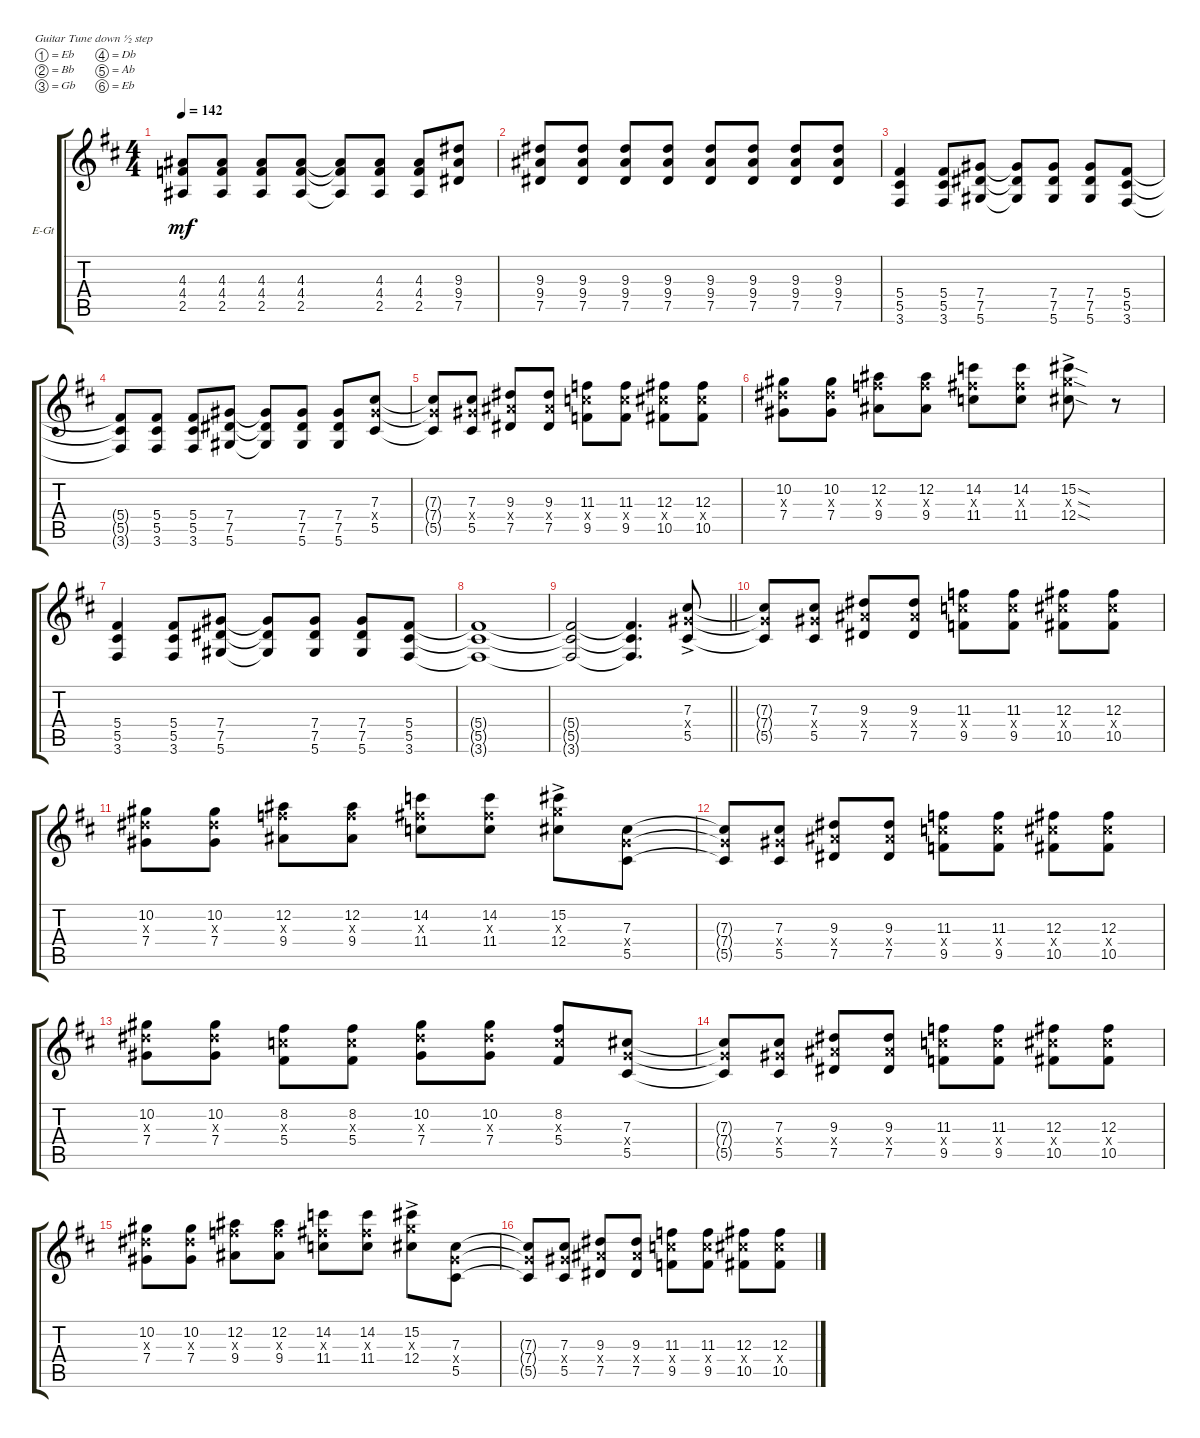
\defaultSystemsLayout 4
\bracketExtendMode groupsimilarinstruments
\firstSystemTrackNameOrientation horizontal
\otherSystemsTrackNameOrientation horizontal
\track ("Lead Electric Guitar 1" "E-Gt") {instrument overdrivenguitar}
\staff {score tabs}
\tuning (Eb4 Bb3 Gb3 Db3 Ab2 Eb2)
\ts (4 4)
\tempo 142
\clef g2
\ks d
(2.5 4.4 4.3).8{dy mf} (2.5 4.4 4.3).8 (2.5 4.4 4.3).8 (2.5 4.4 4.3).8 (2.5{t} 4.4{t} 4.3{t}).8 (2.5 4.4 4.3).8 (2.5 4.4 4.3).8 (7.5 9.4 9.3).8 |
(9.4 7.5 9.3).8 (9.4 7.5 9.3).8 (9.4 7.5 9.3).8 (9.4 7.5 9.3).8 (9.4 7.5 9.3).8 (9.4 7.5 9.3).8 (9.4 7.5 9.3).8 (9.4 7.5 9.3).8 |
(3.6 5.5 5.4).4 (3.6 5.5 5.4).8 (5.6 7.5 7.4).8 (5.6{t} 7.5{t} 7.4{t}).8 (5.6 7.5 7.4).8 (5.6 7.5 7.4).8 (3.6 5.5 5.4).8 |
(5.4{t} 5.5{t} 3.6{t}).8 (5.4 5.5 3.6).8 (5.4 5.5 3.6).8 (7.4 7.5 5.6).8 (7.4{t} 7.5{t} 5.6{t}).8 (7.4 7.5 5.6).8 (7.4 7.5 5.6).8 (5.5 7.4{x} 7.3).8 |
(7.3{t} 7.4{x t} 5.5{t}).8 (7.3 7.4{x} 5.5).8 (7.5 9.4{x} 9.3).8 (7.5 9.4{x} 9.3).8 (9.5 11.4{x} 11.3).8 (9.5 11.4{x} 11.3).8 (10.5 12.4{x} 12.3).8 (10.5 12.4{x} 12.3).8 |
(7.4 9.3{x} 10.2).8 (7.4 9.3{x} 10.2).8 (9.4 12.2 11.3{x}).8 (9.4 12.2 11.3{x}).8 (14.2 11.4 12.3{x}).8 (14.2 11.4 12.3{x}).8 (12.4{sod ac} 14.3{sod ac x} 15.2{sod ac}).8 r.8 |
(3.6 5.5 5.4).4 (3.6 5.5 5.4).8 (5.6 7.5 7.4).8 (5.6{t} 7.5{t} 7.4{t}).8 (5.6 7.5 7.4).8 (5.6 7.5 7.4).8 (3.6 5.5 5.4).8 |
(3.6{t} 5.5{t} 5.4{t}).1 |
\barLineRight lightlight
(5.4{t} 5.5{t} 3.6{t}).2 (5.4{t} 5.5{t} 3.6{t}).4{d} (5.5{ac} 7.4{ac x} 7.3{ac}).8 |
(5.5{t} 7.4{x t} 7.3{t}).8 (5.5 7.4{x} 7.3).8 (7.5 9.4{x} 9.3).8 (7.5 9.4{x} 9.3).8 (9.5 11.4{x} 11.3).8 (9.5 11.4{x} 11.3).8 (10.5 12.4{x} 12.3).8 (10.5 12.4{x} 12.3).8 |
(7.4 9.3{x} 10.2).8 (7.4 9.3{x} 10.2).8 (9.4 12.2 11.3{x}).8 (9.4 12.2 11.3{x}).8 (14.2 11.4 12.3{x}).8 (14.2 11.4 12.3{x}).8 (12.4{ac} 14.3{ac x} 15.2{ac}).8 (5.5 7.4{x} 7.3).8 |
(5.5{t} 7.4{x t} 7.3{t}).8 (5.5 7.4{x} 7.3).8 (7.5 9.4{x} 9.3).8 (7.5 9.4{x} 9.3).8 (9.5 11.4{x} 11.3).8 (9.5 11.4{x} 11.3).8 (10.5 12.4{x} 12.3).8 (10.5 12.4{x} 12.3).8 |
(7.4 9.3{x} 10.2).8 (7.4 9.3{x} 10.2).8 (5.4 6.3{x} 8.2).8 (5.4 6.3{x} 8.2).8 (7.4 9.3{x} 10.2).8 (7.4 9.3{x} 10.2).8 (5.4 6.3{x} 8.2).8 (5.5 7.4{x} 7.3).8 |
(5.5{t} 7.4{x t} 7.3{t}).8 (5.5 7.4{x} 7.3).8 (7.5 9.4{x} 9.3).8 (7.5 9.4{x} 9.3).8 (9.5 11.4{x} 11.3).8 (9.5 11.4{x} 11.3).8 (10.5 12.4{x} 12.3).8 (10.5 12.4{x} 12.3).8 |
(7.4 9.3{x} 10.2).8 (7.4 9.3{x} 10.2).8 (9.4 12.2 11.3{x}).8 (9.4 12.2 11.3{x}).8 (14.2 11.4 12.3{x}).8 (14.2 11.4 12.3{x}).8 (12.4{ac} 14.3{ac x} 15.2{ac}).8 (5.5 7.4{x} 7.3).8 |
(5.5{t} 7.4{x t} 7.3{t}).8 (5.5 7.4{x} 7.3).8 (7.5 9.4{x} 9.3).8 (7.5 9.4{x} 9.3).8 (9.5 11.4{x} 11.3).8 (9.5 11.4{x} 11.3).8 (10.5 12.4{x} 12.3).8 (10.5 12.4{x} 12.3).8
